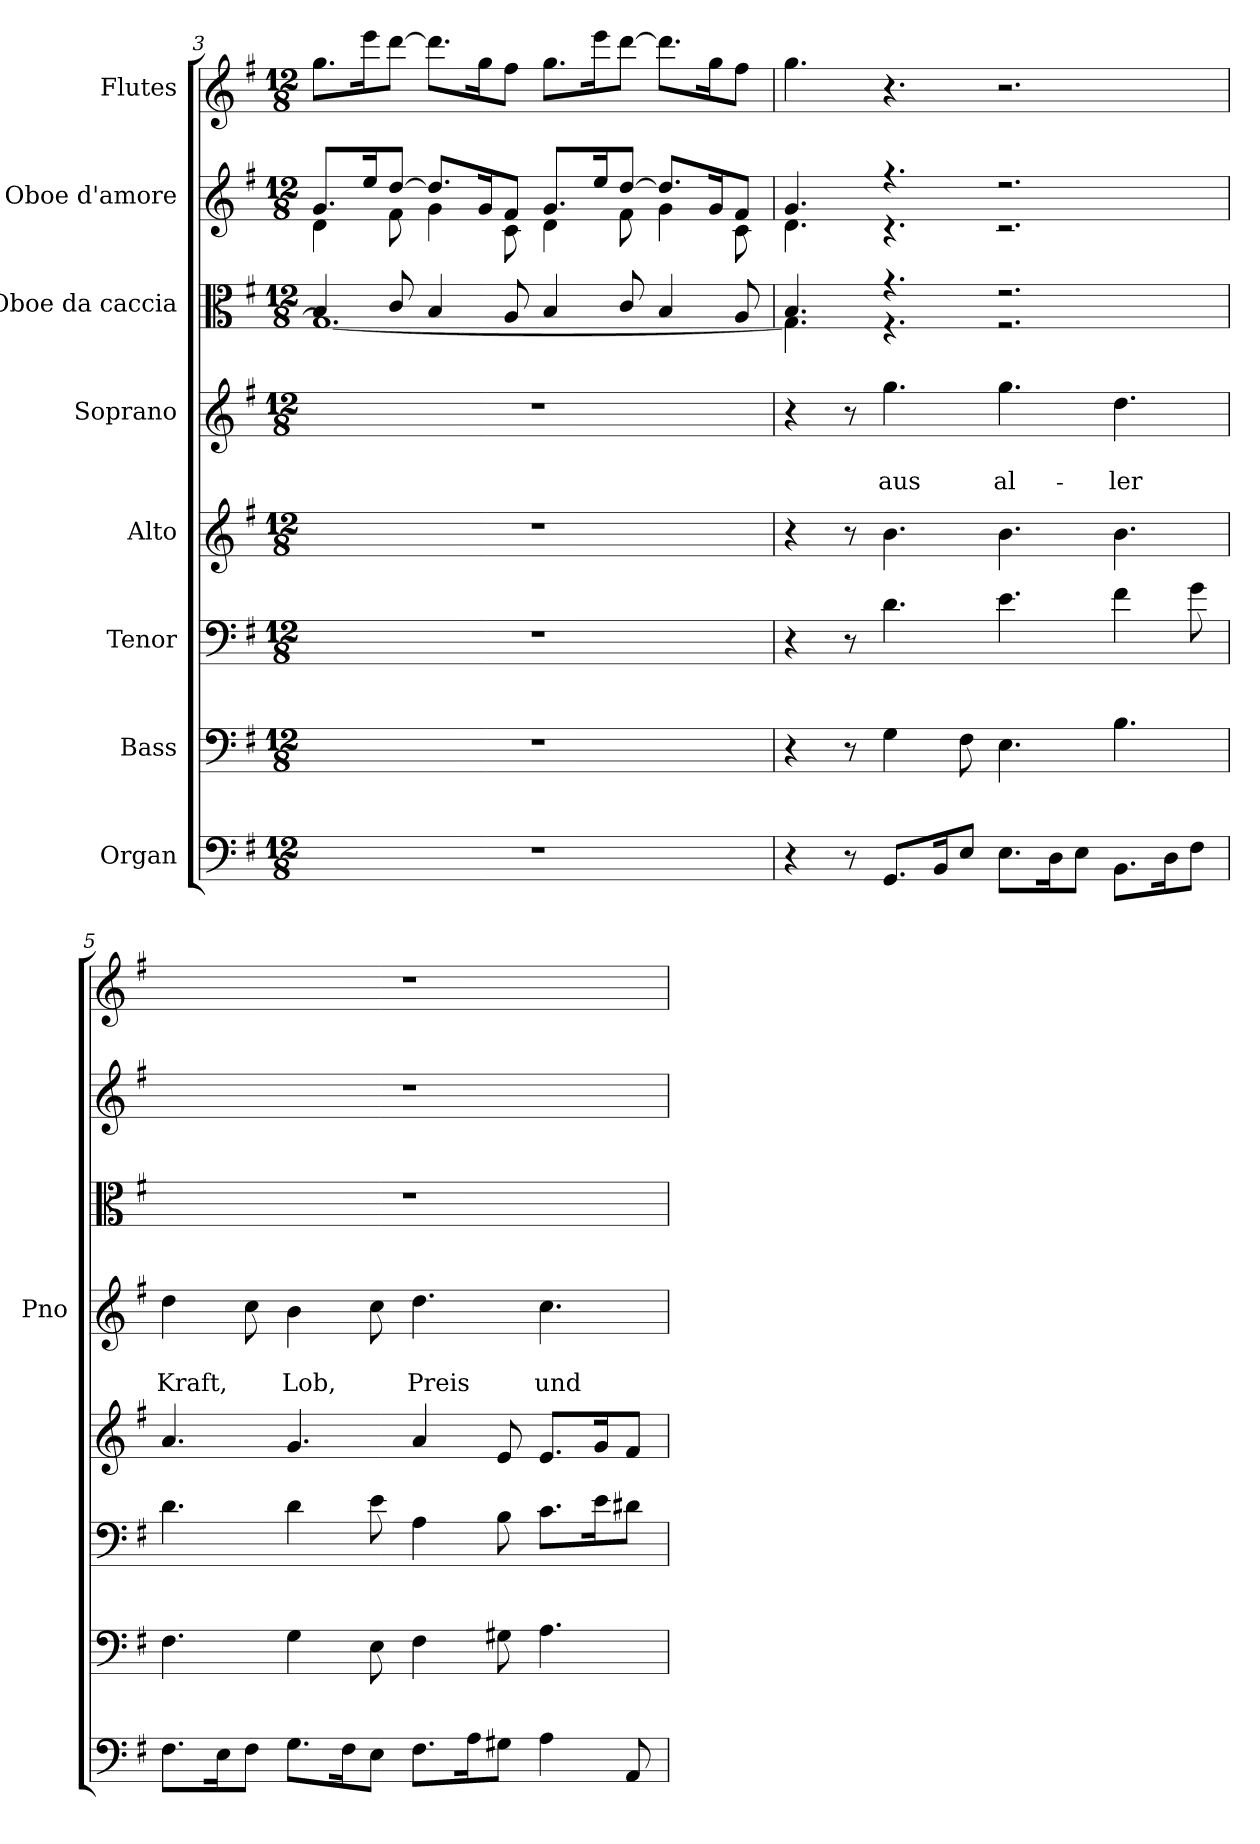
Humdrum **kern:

**kern	**kern	**kern	**kern	**kern	**text	**text	**kern	**kern	**kern
*part8	*part7	*part6	*part5	*part4	*part4	*part4	*part3	*part2	*part1
*staff8	*staff7	*staff6	*staff5	*staff4	*staff4	*staff4	*staff3	*staff2	*staff1
*I"Organ	*I"Bass	*I"Tenor	*I"Alto	*I"Soprano	*	*	*I"Oboe da caccia	*I"Oboe d'amore	*I"Flutes
*	*	*	*	*I'Pno	*	*	*	*	*
!!LO:PB:g=z
*clefF4	*clefF4	*clefF4	*clefG2	*clefG2	*	*	*clefC3	*clefG2	*clefG2
*k[f#]	*k[f#]	*k[f#]	*k[f#]	*k[f#]	*	*	*k[f#]	*k[f#]	*k[f#]
*G:	*G:	*G:	*G:	*G:	*	*	*G:	*G:	*G:
*M12/8	*M12/8	*M12/8	*M12/8	*M12/8	*	*	*M12/8	*M12/8	*M12/8
=3	=3	=3	=3	=3	=3	=3	=3	=3	=3
*	*	*	*	*	*	*	*^	*^	*
1.r	1.r	1.r	1.r	1.r	.	.	4B/	1.G_	8.g/L	4d\	8.gg\L
.	.	.	.	.	.	.	.	.	16ee/k	.	16eee\k
.	.	.	.	.	.	.	8c/	.	[8dd/J	8f#\	[8ddd\J
.	.	.	.	.	.	.	4B/	.	8.dd/L]	4g\	8.ddd\L]
.	.	.	.	.	.	.	.	.	16g/k	.	16gg\k
.	.	.	.	.	.	.	8A/	.	8f#/J	8c\	8ff#\J
.	.	.	.	.	.	.	4B/	.	8.g/L	4d\	8.gg\L
.	.	.	.	.	.	.	.	.	16ee/k	.	16eee\k
.	.	.	.	.	.	.	8c/	.	[8dd/J	8f#\	[8ddd\J
.	.	.	.	.	.	.	4B/	.	8.dd/L]	4g\	8.ddd\L]
.	.	.	.	.	.	.	.	.	16g/k	.	16gg\k
.	.	.	.	.	.	.	8A/	.	8f#/J	8c\	8ff#\J
=4	=4	=4	=4	=4	=4	=4	=4	=4	=4	=4	=4
4r	4r	4r	4r	4r	.	.	4.B/	4.G\]	4.g/	4.d\	4.gg\
8r	8r	8r	8r	8r	.	.	.	.	.	.	.
8.GG/L	4G\	4.d\	4.b\	4.gg\	.	aus	4.r	4.r	4.r	4.r	4.r
16BB/k	.	.	.	.	.	.	.	.	.	.	.
8E/J	8F#\	.	.	.	.	.	.	.	.	.	.
8.E\L	4.E\	4.e\	4.b\	4.gg\	.	al-	2.r	2.r	2.r	2.r	2.r
16D\k	.	.	.	.	.	.	.	.	.	.	.
8E\J	.	.	.	.	.	.	.	.	.	.	.
8.BB\L	4.B\	4f#\	4.b\	4.dd\	.	-ler	.	.	.	.	.
16D\k	.	.	.	.	.	.	.	.	.	.	.
8F#\J	.	8g\	.	.	.	.	.	.	.	.	.
*	*	*	*	*	*	*	*v	*v	*	*	*
*	*	*	*	*	*	*	*	*v	*v	*
=5	=5	=5	=5	=5	=5	=5	=5	=5	=5
8.F#\L	4.F#\	4.d\	4.a/	4dd\	.	Kraft,	1.r	1.r	1.r
16E\k	.	.	.	.	.	.	.	.	.
8F#\J	.	.	.	8cc\	.	.	.	.	.
8.G\L	4G\	4d\	4.g/	4b\	.	Lob,	.	.	.
16F#\k	.	.	.	.	.	.	.	.	.
8E\J	8E\	8e\	.	8cc\	.	.	.	.	.
8.F#\L	4F#\	4A\	4a/	4.dd\	.	Preis	.	.	.
16A\k	.	.	.	.	.	.	.	.	.
8G#X\J	8G#X\	8B\	8e/	.	.	.	.	.	.
4A\	4.A\	8.c\L	8.e/L	4.cc\	.	und	.	.	.
.	.	16e\k	16g/k	.	.	.	.	.	.
8AA/	.	8d#X\J	8f#/J	.	.	.	.	.	.
=	=	=	=	=	=	=	=	=	=
*-	*-	*-	*-	*-	*-	*-	*-	*-	*-
